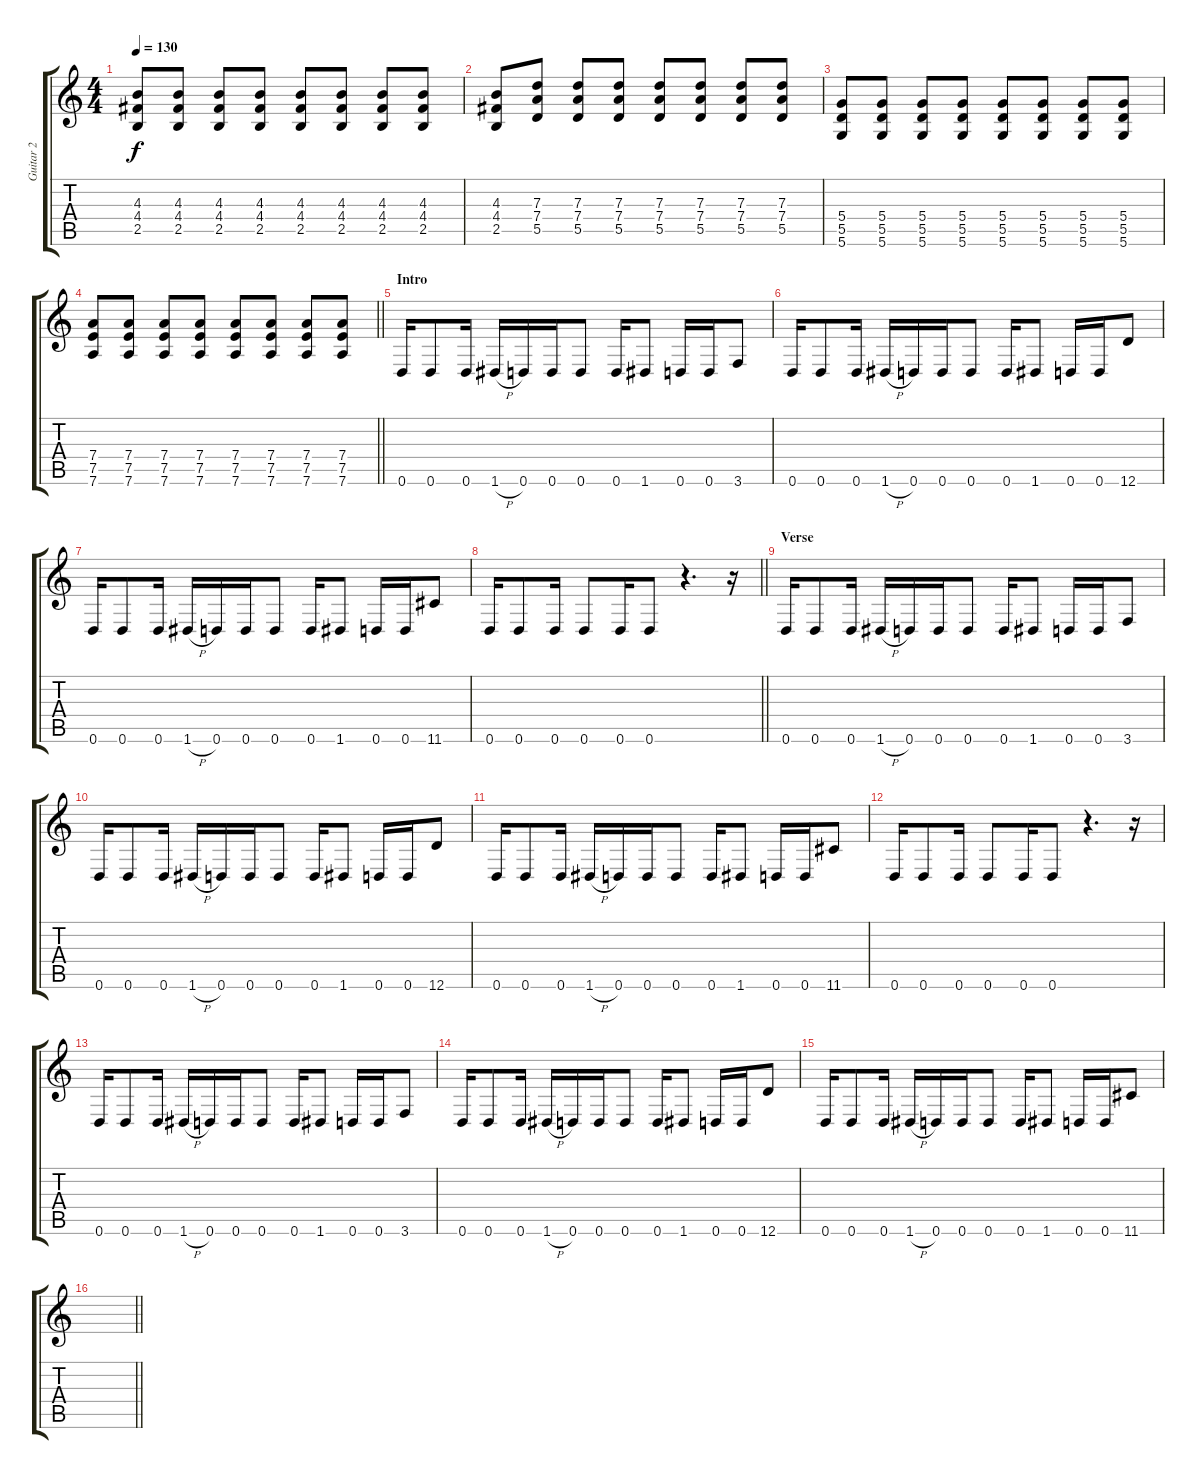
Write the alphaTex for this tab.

\track ("Guitar 2" "Guitar 2") {instrument distortionguitar}
\staff {score tabs}
\tuning (E4 B3 G3 D3 A2 D2) {hide}
\ts (4 4)
\tempo 130
\clef g2
\ks c
(4.3 4.4 2.5).8{dy f} (4.3 4.4 2.5).8 (4.3 4.4 2.5).8 (4.3 4.4 2.5).8 (4.3 4.4 2.5).8 (4.3 4.4 2.5).8 (4.3 4.4 2.5).8 (4.3 4.4 2.5).8 |
(4.3 4.4 2.5).8 (7.3 7.4 5.5).8 (7.3 7.4 5.5).8 (7.3 7.4 5.5).8 (7.3 7.4 5.5).8 (7.3 7.4 5.5).8 (7.3 7.4 5.5).8 (7.3 7.4 5.5).8 |
(5.4 5.5 5.6).8 (5.4 5.5 5.6).8 (5.4 5.5 5.6).8 (5.4 5.5 5.6).8 (5.4 5.5 5.6).8 (5.4 5.5 5.6).8 (5.4 5.5 5.6).8 (5.4 5.5 5.6).8 |
\barLineRight lightlight
(7.4 7.5 7.6).8 (7.4 7.5 7.6).8 (7.4 7.5 7.6).8 (7.4 7.5 7.6).8 (7.4 7.5 7.6).8 (7.4 7.5 7.6).8 (7.4 7.5 7.6).8 (7.4 7.5 7.6).8 |
\section ("" "Intro")
0.6.16 0.6.8 0.6.16 1.6{h}.16 0.6.16 0.6.16 0.6.8 0.6.16 1.6.8 0.6.16 0.6.16 3.6.8 |
0.6.16 0.6.8 0.6.16 1.6{h}.16 0.6.16 0.6.16 0.6.8 0.6.16 1.6.8 0.6.16 0.6.16 12.6.8 |
0.6.16 0.6.8 0.6.16 1.6{h}.16 0.6.16 0.6.16 0.6.8 0.6.16 1.6.8 0.6.16 0.6.16 11.6.8 |
\barLineRight lightlight
0.6.16 0.6.8 0.6.16 0.6.8 0.6.16 0.6.8 r.4{d} r.16 |
\section ("" "Verse")
0.6.16 0.6.8 0.6.16 1.6{h}.16 0.6.16 0.6.16 0.6.8 0.6.16 1.6.8 0.6.16 0.6.16 3.6.8 |
0.6.16 0.6.8 0.6.16 1.6{h}.16 0.6.16 0.6.16 0.6.8 0.6.16 1.6.8 0.6.16 0.6.16 12.6.8 |
0.6.16 0.6.8 0.6.16 1.6{h}.16 0.6.16 0.6.16 0.6.8 0.6.16 1.6.8 0.6.16 0.6.16 11.6.8 |
0.6.16 0.6.8 0.6.16 0.6.8 0.6.16 0.6.8 r.4{d} r.16 |
0.6.16 0.6.8 0.6.16 1.6{h}.16 0.6.16 0.6.16 0.6.8 0.6.16 1.6.8 0.6.16 0.6.16 3.6.8 |
0.6.16 0.6.8 0.6.16 1.6{h}.16 0.6.16 0.6.16 0.6.8 0.6.16 1.6.8 0.6.16 0.6.16 12.6.8 |
0.6.16 0.6.8 0.6.16 1.6{h}.16 0.6.16 0.6.16 0.6.8 0.6.16 1.6.8 0.6.16 0.6.16 11.6.8 |
\barLineRight lightlight
